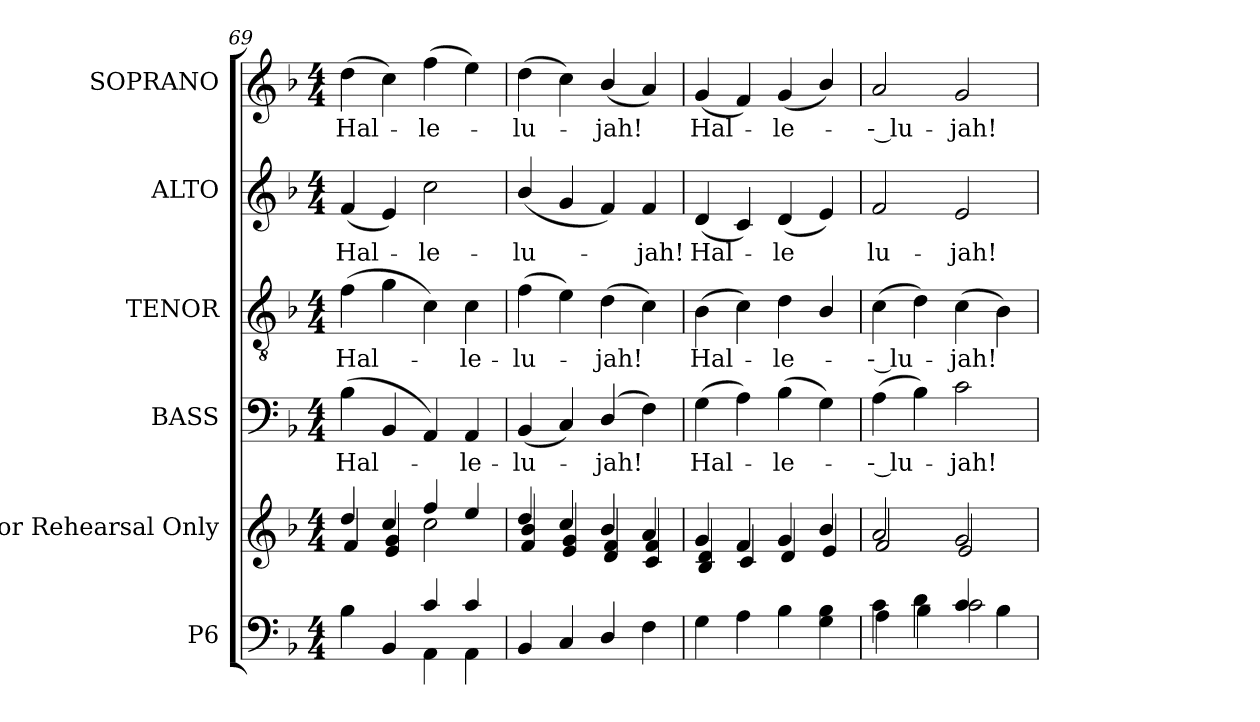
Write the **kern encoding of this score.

**kern	**kern	**kern	**text	**kern	**text	**kern	**text	**kern	**text
*part6	*part5	*part4	*part4	*part3	*part3	*part2	*part2	*part1	*part1
*staff6	*staff5	*staff4	*staff4	*staff3	*staff3	*staff2	*staff2	*staff1	*staff1
*I"P6	*I"For Rehearsal Only	*I"BASS	*	*I"TENOR	*	*I"ALTO	*	*I"SOPRANO	*
*	*	*I'B.	*	*I'T.	*	*I'A.	*	*I'S.	*
*clefF4	*clefG2	*clefF4	*	*clefGv2	*	*clefG2	*	*clefG2	*
*	*	*	*	*ITrd7c12	*	*	*	*	*
*k[b-]	*k[b-]	*k[b-]	*	*k[b-]	*	*k[b-]	*	*k[b-]	*
*F:	*F:	*F:	*	*F:	*	*F:	*	*F:	*
*M4/4	*M4/4	*M4/4	*	*M4/4	*	*M4/4	*	*M4/4	*
=69	=69	=69	=69	=69	=69	=69	=69	=69	=69
*^	*^	*	*	*	*	*	*	*	*
!	!	!	!	!	!LO:LY:b:color=#000000	!	!	!	!	!	!
!	!	!	!	!	!	!	!LO:LY:b:color=#000000	!	!	!	!
!	!	!	!	!	!	!	!	!	!LO:LY:b:color=#000000	!	!
!	!	!	!	!	!	!	!	!	!	!	!LO:LY:b:color=#000000
2ryy	4B-i\	4ddi/	4fi/	(4B-i\	Hal-	(4Fi\	Hal-	(4fi/	Hal-	(4ddi\	Hal-
.	4BB-i/	4cci/	4ei/ 4gi	4BB-i/	.	4Gi\	.	4ei/)	.	4cci\)	.
!	!	!	!	!	!	!	!	!	!LO:LY:b:color=#000000	!	!
!	!	!	!	!	!	!	!	!	!	!	!LO:LY:b:color=#000000
4ci/	4AAi\	4ffi/	2cci\	4AAi/)	.	4Ci\)	.	2cci\	-le-	(4ffi\	-le-
!	!	!	!	!	!LO:LY:b:color=#000000	!	!	!	!	!	!
!	!	!	!	!	!	!	!LO:LY:b:color=#000000	!	!	!	!
4ci/	4AAi\	4eei/	.	4AAi/	-le-	4Ci\	-le-	.	.	4eei\)	.
=70	=70	=70	=70	=70	=70	=70	=70	=70	=70	=70	=70
!	!	!	!	!	!LO:LY:b:color=#000000	!	!	!	!	!	!
!	!	!	!	!	!	!	!LO:LY:b:color=#000000	!	!	!	!
!	!	!	!	!	!	!	!	!	!LO:LY:b:color=#000000	!	!
!	!	!	!	!	!	!	!	!	!	!	!LO:LY:b:color=#000000
2ryy	4BB-i/	4ddi/	4fi/ 4b-i	(4BB-i/	-lu-	(4Fi\	-lu-	(4b-i/	-lu-	(4ddi\	-lu-
.	4Ci/	4cci/	4ei/ 4gi	4Ci/)	.	4Ei\)	.	4gi/	.	4cci\)	.
!	!	!	!	!	!LO:LY:b:color=#000000	!	!	!	!	!	!
!	!	!	!	!	!	!	!LO:LY:b:color=#000000	!	!	!	!
!	!	!	!	!	!	!	!	!	!	!	!LO:LY:b:color=#000000
2ryy	4Di/	4b-i/	4di/ 4fi	(4Di/	-jah!	(4Di\	-jah!	4fi/)	.	(4b-i/	-jah!
!	!	!	!	!	!	!	!	!	!LO:LY:b:color=#000000	!	!
.	4Fi\	4ai/	4ci/ 4fi	4Fi\)	.	4Ci\)	.	4fi/	-jah!	4ai/)	.
=71	=71	=71	=71	=71	=71	=71	=71	=71	=71	=71	=71
!	!	!	!	!	!LO:LY:b:color=#000000	!	!	!	!	!	!
!	!	!	!	!	!	!	!LO:LY:b:color=#000000	!	!	!	!
!	!	!	!	!	!	!	!	!	!LO:LY:b:color=#000000	!	!
!	!	!	!	!	!	!	!	!	!	!	!LO:LY:b:color=#000000
1ryy	4Gi\	4gi/	4B-i/ 4di	(4Gi\	Hal-	(4BB-i\	Hal-	(4di/	Hal-	(4gi/	Hal-
.	4Ai\	4fi/	4ci/	4Ai\)	.	4Ci\)	.	4ci/)	.	4fi/)	.
!	!	!	!	!	!LO:LY:b:color=#000000	!	!	!	!	!	!
!	!	!	!	!	!	!	!LO:LY:b:color=#000000	!	!	!	!
!	!	!	!	!	!	!	!	!	!LO:LY:b:color=#000000	!	!
!	!	!	!	!	!	!	!	!	!	!	!LO:LY:b:color=#000000
.	4B-i\	4gi/	4di/	(4B-i\	-le-	4Di\	-le-	(4di/	-le	(4gi/	-le-
.	4Gi\ 4B-i	4b-i/	4ei/	4Gi\)	.	4BB-i/	.	4ei/)	.	4b-i/)	.
!!LO:LB:g=z
=72	=72	=72	=72	=72	=72	=72	=72	=72	=72	=72	=72
!	!	!	!	!	!LO:LY:b:color=#000000	!	!	!	!	!	!
!	!	!	!	!	!	!	!LO:LY:b:color=#000000	!	!	!	!
!	!	!	!	!	!	!	!	!	!LO:LY:b:color=#000000	!	!
!	!	!	!	!	!	!	!	!	!	!	!LO:LY:b:color=#000000
4ci\	4Ai\	2ai/	2fi/	(4Ai\	-- lu-	(4Ci\	-- lu-	2fi/	- lu-	2ai/	-- lu-
4di\	4B-i\	.	.	4B-i\)	.	4Di\)	.	.	.	.	.
!	!	!	!	!	!LO:LY:b:color=#000000	!	!	!	!	!	!
!	!	!	!	!	!	!	!LO:LY:b:color=#000000	!	!	!	!
!	!	!	!	!	!	!	!	!	!LO:LY:b:color=#000000	!	!
!	!	!	!	!	!	!	!	!	!	!	!LO:LY:b:color=#000000
4ci/	2ci\	2gi/	2ei/	2ci\	-jah!	(4Ci\	-jah!	2ei/	-jah!	2gi/	-jah!
4B-i\	.	.	.	.	.	4BB-i\)	.	.	.	.	.
*v	*v	*	*	*	*	*	*	*	*	*	*
*	*v	*v	*	*	*	*	*	*	*	*
=	=	=	=	=	=	=	=	=	=
*-	*-	*-	*-	*-	*-	*-	*-	*-	*-
